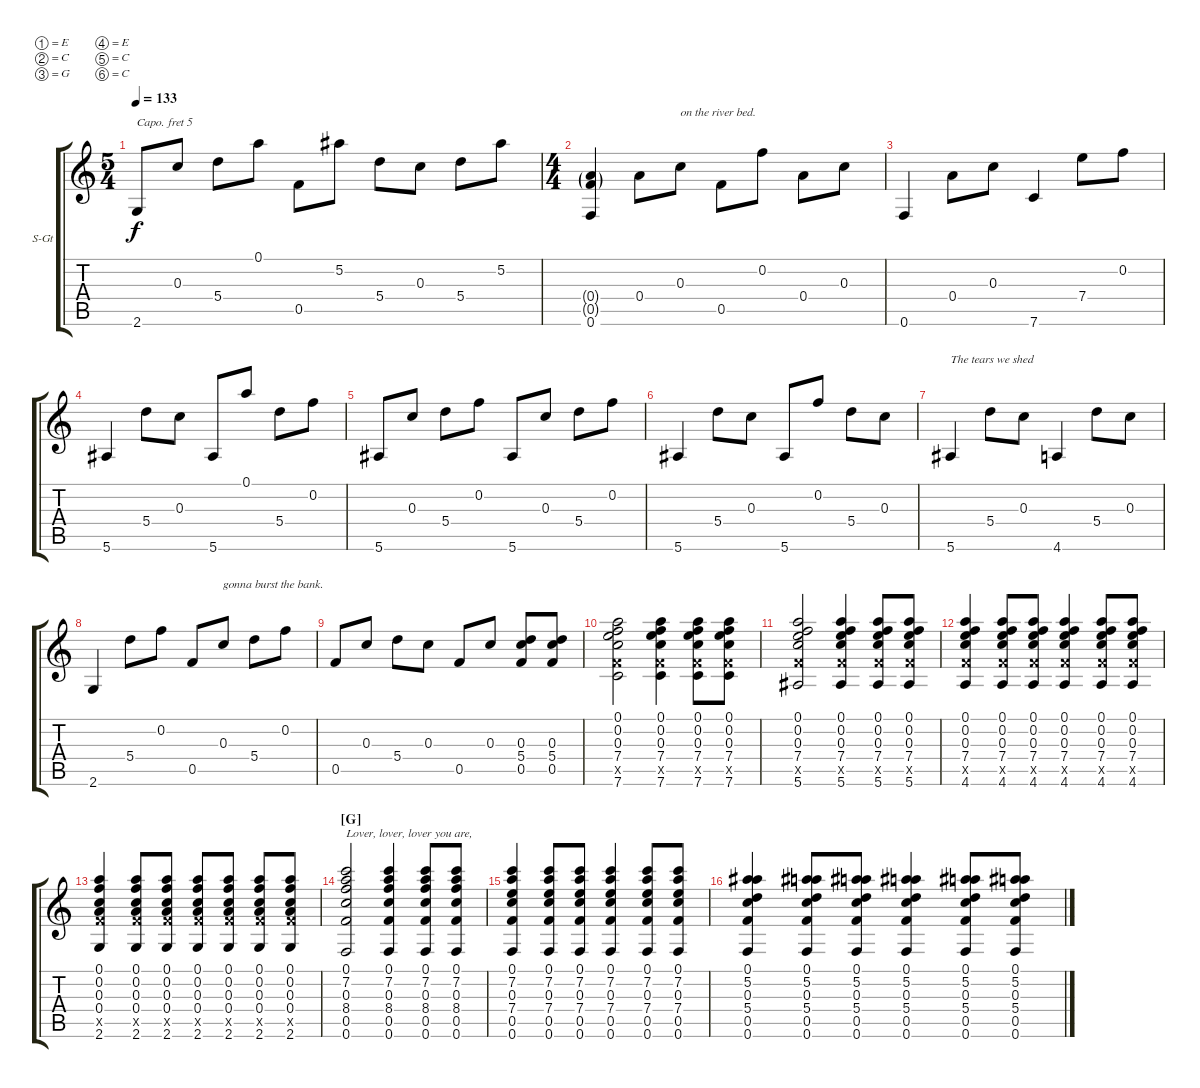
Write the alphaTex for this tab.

\defaultSystemsLayout 4
\bracketExtendMode groupsimilarinstruments
\firstSystemTrackNameOrientation horizontal
\otherSystemsTrackNameOrientation horizontal
\track ("Steel Guitar" "S-Gt") {instrument acousticguitarsteel}
\staff {score tabs}
\capo 5
\tuning (E4 C4 G3 E3 C3 C2)
\ts (5 4)
\tempo 133
\clef g2
\ks c
2.6.8{dy f} 0.3.8 5.4.8 0.1.8 0.5.8 5.2.8 5.4.8 0.3.8 5.4.8 5.2.8 |
\ts (4 4)
(0.5{g} 0.4{g} 0.6).4 0.4.8 0.3.8{txt "on the river bed."} 0.5.8 0.2.8 0.4.8 0.3.8 |
0.6.4 0.4.8 0.3.8 7.6.4 7.4.8 0.2.8 |
5.6.4 5.4.8 0.3.8 5.6.8 0.1.8 5.4.8 0.2.8 |
5.6.8 0.3.8 5.4.8 0.2.8 5.6.8 0.3.8 5.4.8 0.2.8 |
5.6.4 5.4.8 0.3.8 5.6.8 0.2.8 5.4.8 0.3.8 |
5.6.4{txt "The tears we shed"} 5.4.8 0.3.8 4.6.4 5.4.8 0.3.8 |
2.6.4 5.4.8 0.2.8 0.5.8 0.3.8{txt "gonna burst the bank."} 5.4.8 0.2.8 |
0.5.8 0.3.8 5.4.8 0.3.8 0.5.8 0.3.8 (0.3 5.4 0.5).8 (0.5 5.4 0.3).8 |
(7.6 0.5{x} 7.4 0.3 0.2 0.1).2 (7.6 0.5{x} 7.4 0.3 0.2 0.1).4 (0.1 0.2 0.3 7.4 0.5{x} 7.6).8 (7.6 0.5{x} 0.3 0.2 0.1 7.4).8 |
(5.6 0.5{x} 7.4 0.3 0.2 0.1).2 (5.6 0.5{x} 7.4 0.3 0.2 0.1).4 (0.1 0.2 0.3 7.4 0.5{x} 5.6).8 (5.6 0.5{x} 0.3 0.2 0.1 7.4).8 |
(4.6 0.5{x} 7.4 0.3 0.2 0.1).4 (0.1 0.2 0.3 7.4 0.5{x} 4.6).8 (4.6 0.5{x} 0.3 0.2 0.1 7.4).8 (4.6 0.5{x} 7.4 0.3 0.2 0.1).4 (0.1 0.2 0.3 7.4 0.5{x} 4.6).8 (4.6 0.5{x} 0.3 0.2 0.1 7.4).8 |
(2.6 0.5{x} 0.4 0.3 0.2 0.1).4 (0.1 0.2 0.3 0.4 0.5{x} 2.6).8 (0.1 0.2 0.5{x} 0.4 0.3 2.6).8 (0.1 0.2 0.3 0.4 0.5{x} 2.6).8 (0.1 0.2 0.5{x} 0.4 0.3 2.6).8 (0.1 0.2 0.3 0.4 0.5{x} 2.6).8 (0.1 0.2 0.5{x} 0.4 0.3 2.6).8 |
\section ("G" "")
(0.6 0.5 8.4 0.3 7.2 0.1).2{txt "Lover, lover, lover you are,"} (0.1 0.3 0.5 0.6 8.4 7.2).4 (0.1 0.3 0.5 0.6 8.4 7.2).8 (0.1 0.3 0.5 0.6 8.4 7.2).8 |
(0.1 0.3 0.5 0.6 7.4 7.2).4 (0.1 0.3 0.5 0.6 7.4 7.2).8 (0.1 0.3 0.5 0.6 7.4 7.2).8 (0.1 0.3 0.5 0.6 7.4 7.2).4 (0.1 0.3 0.5 0.6 7.4 7.2).8 (0.1 0.3 0.5 0.6 7.4 7.2).8 |
(0.1 0.3 0.5 0.6 5.4 5.2).4 (0.1 0.3 0.5 0.6 5.4 5.2).8 (0.1 0.3 0.5 0.6 5.4 5.2).8 (0.1 0.3 0.5 0.6 5.4 5.2).4 (0.1 0.3 0.5 0.6 5.4 5.2).8 (0.1 0.3 0.5 0.6 5.4 5.2).8
